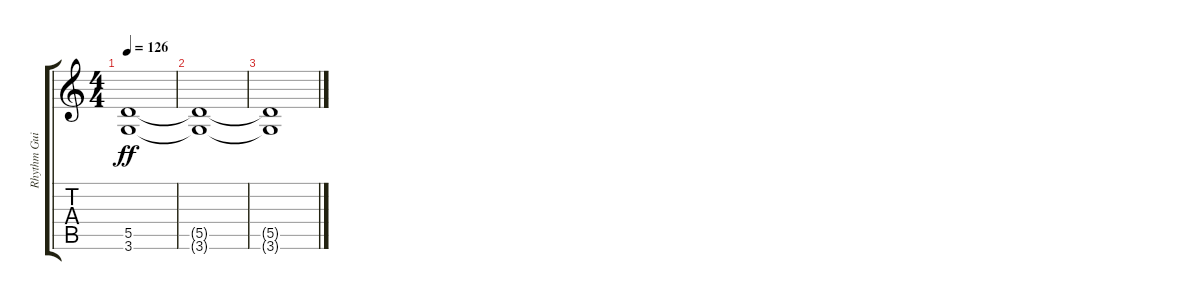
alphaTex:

\track ("Rhythm Guitar - Chris" "Rhythm Gui") {instrument distortionguitar}
\staff {score tabs}
\tuning (E4 B3 G3 D3 A2 E2) {hide}
\ts (4 4)
\tempo 126
\clef g2
\ks c
(5.5{t} 3.6{t}).1{dy ff} |
(5.5{t} 3.6{t}).1 |
(5.5{t} 3.6{t}).1
